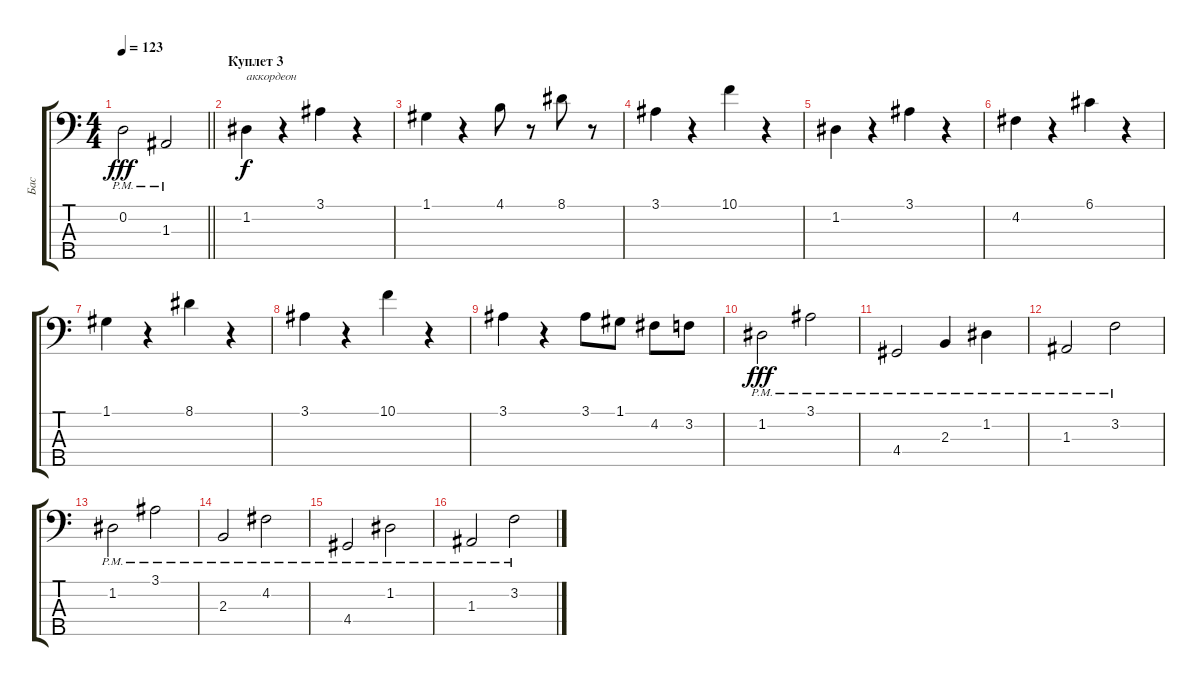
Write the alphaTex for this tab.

\track ("Бас" "Бас") {instrument electricbassfinger}
\staff {score tabs}
\tuning (G2 D2 A1 E1 B0) {hide}
\ts (4 4)
\tempo 123
\clef f4
\barLineRight lightlight
\ks c
0.2{pm}.2{dy fff} 1.3{pm}.2 |
\section ("" "Куплет 3")
1.2.4{txt "аккордеон" dy f instrument accordion} r.4 3.1.4 r.4 |
1.1.4 r.4 4.1.8 r.8 8.1.8 r.8 |
3.1.4 r.4 10.1.4 r.4 |
1.2.4 r.4 3.1.4 r.4 |
4.2.4 r.4 6.1.4 r.4 |
1.1.4 r.4 8.1.4 r.4 |
3.1.4 r.4 10.1.4 r.4 |
3.1.4 r.4 3.1.8{instrument electricbassfinger} 1.1.8 4.2.8 3.2.8 |
1.2{pm}.2{dy fff} 3.1{pm}.2 |
4.4{pm}.2 2.3{pm}.4 1.2{pm}.4 |
1.3{pm}.2 3.2{pm}.2 |
1.2{pm}.2 3.1{pm}.2 |
2.3{pm}.2 4.2{pm}.2 |
4.4{pm}.2 1.2{pm}.2 |
1.3{pm}.2 3.2{pm}.2
